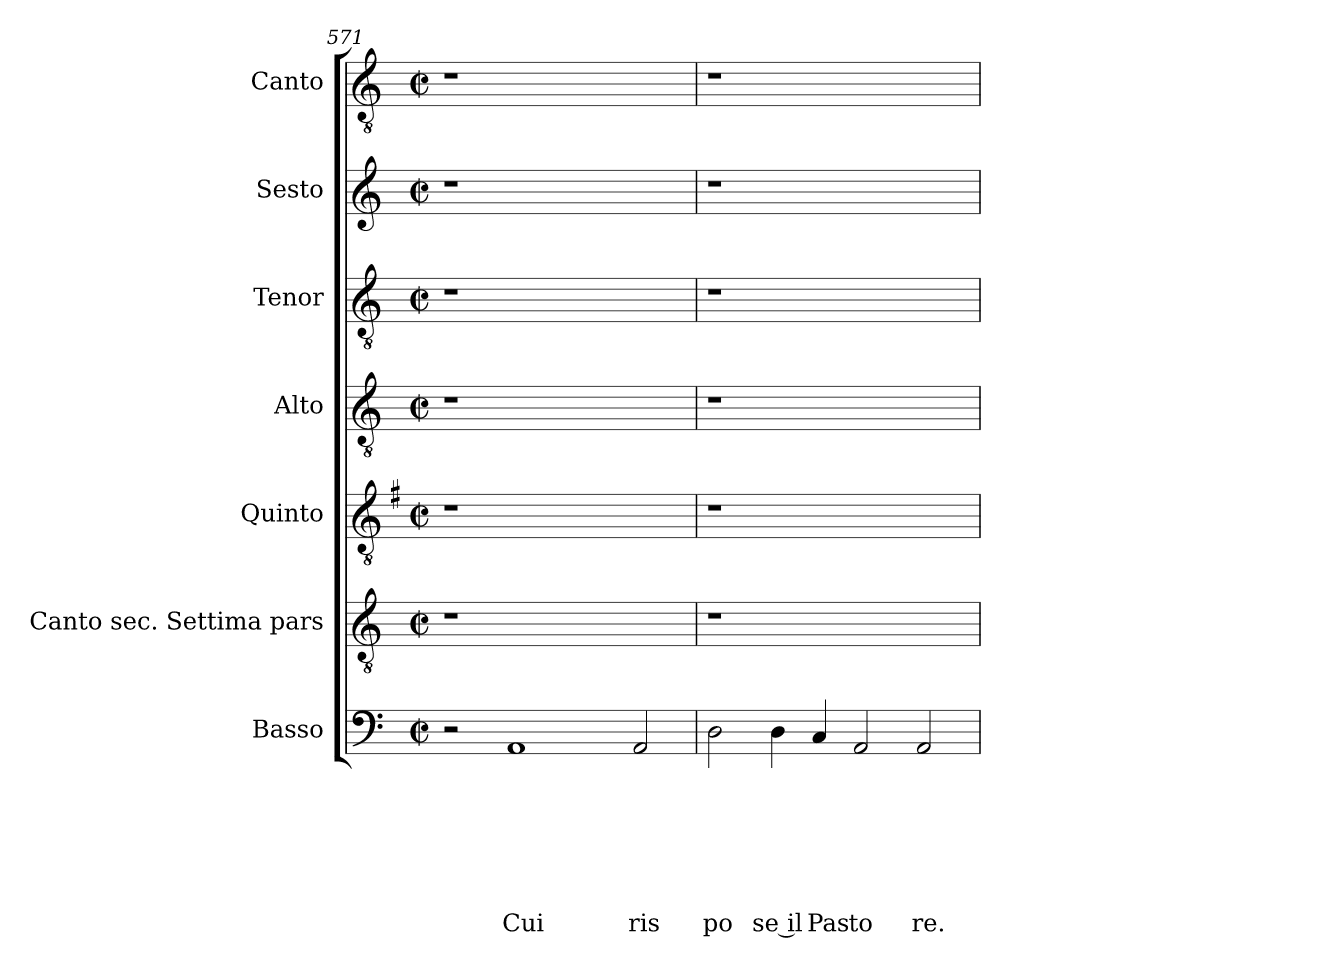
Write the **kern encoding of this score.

**kern	**text	**text	**text	**text	**text	**text	**text	**kern	**kern	**kern	**kern	**kern	**kern
*part7	*part7	*part7	*part7	*part7	*part7	*part7	*part7	*part6	*part5	*part4	*part3	*part2	*part1
*staff7	*staff7	*staff7	*staff7	*staff7	*staff7	*staff7	*staff7	*staff6	*staff5	*staff4	*staff3	*staff2	*staff1
*I"Basso	*	*	*	*	*	*	*	*I"Canto sec. Settima pars	*I"Quinto	*I"Alto	*I"Tenor	*I"Sesto	*I"Canto
*	*	*	*	*	*	*	*	*	*I'Quinto	*I'Alto	*I'Tenor	*I'Sesto	*I'Canto
*clefF4	*	*	*	*	*	*	*	*clefGv2	*clefGv2	*clefGv2	*clefGv2	*clefG2	*clefGv2
*k[]	*	*	*	*	*	*	*	*k[]	*k[f#]	*k[]	*k[]	*k[]	*k[]
*C:	*	*	*	*	*	*	*	*C:	*G:	*C:	*C:	*C:	*C:
*M2/2	*	*	*	*	*	*	*	*M2/2	*M2/2	*M2/2	*M2/2	*M2/2	*M2/2
*met(c|)	*	*	*	*	*	*	*	*met(c|)	*met(c|)	*met(c|)	*met(c|)	*met(c|)	*met(c|)
=571	=571	=571	=571	=571	=571	=571	=571	=571	=571	=571	=571	=571	=571
2r	.	.	.	.	.	.	.	1r	1r	1r	1r	1r	1r
!	!	!	!	!	!	!	!LO:LY:b	!	!	!	!	!	!
1AA	.	.	.	.	.	.	Cui	.	.	.	.	.	.
.	.	.	.	.	.	.	.	1ryy	1ryy	1ryy	1ryy	1ryy	1ryy
!	!	!	!	!	!	!	!LO:LY:b	!	!	!	!	!	!
2AA/	.	.	.	.	.	.	ris	.	.	.	.	.	.
=572	=572	=572	=572	=572	=572	=572	=572	=572	=572	=572	=572	=572	=572
!	!	!	!	!	!	!	!LO:LY:b	!	!	!	!	!	!
2D\	.	.	.	.	.	.	po	1r	1r	1r	1r	1r	1r
!	!	!	!	!	!	!	!LO:LY:b:rj	!	!	!	!	!	!
4D\	.	.	.	.	.	.	se il	.	.	.	.	.	.
!	!	!	!	!	!	!	!LO:LY:b	!	!	!	!	!	!
4C/	.	.	.	.	.	.	Pas	.	.	.	.	.	.
!	!	!	!	!	!	!	!LO:LY:b	!	!	!	!	!	!
2AA/	.	.	.	.	.	.	to	1ryy	1ryy	1ryy	1ryy	1ryy	1ryy
!	!	!	!	!	!	!	!LO:LY:b	!	!	!	!	!	!
2AA/	.	.	.	.	.	.	re.	.	.	.	.	.	.
=	=	=	=	=	=	=	=	=	=	=	=	=	=
*-	*-	*-	*-	*-	*-	*-	*-	*-	*-	*-	*-	*-	*-
